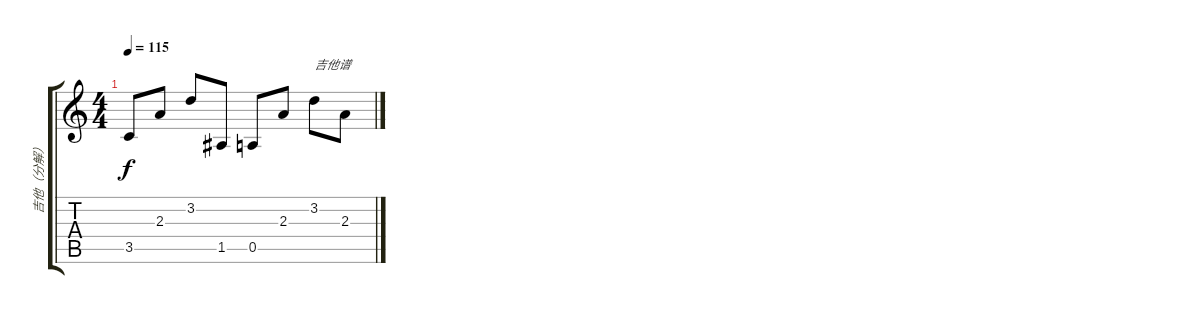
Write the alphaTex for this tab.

\track ("吉他（分解）" "吉他（分解）") {instrument electricguitarclean}
\staff {score tabs}
\tuning (E4 B3 G3 D3 A2 E2) {hide}
\ts (4 4)
\tempo 115
\clef g2
\ks c
3.5.8{dy f} 2.3.8 3.2.8 1.5.8 0.5.8 2.3.8 3.2.8{txt "吉他谱"} 2.3.8
